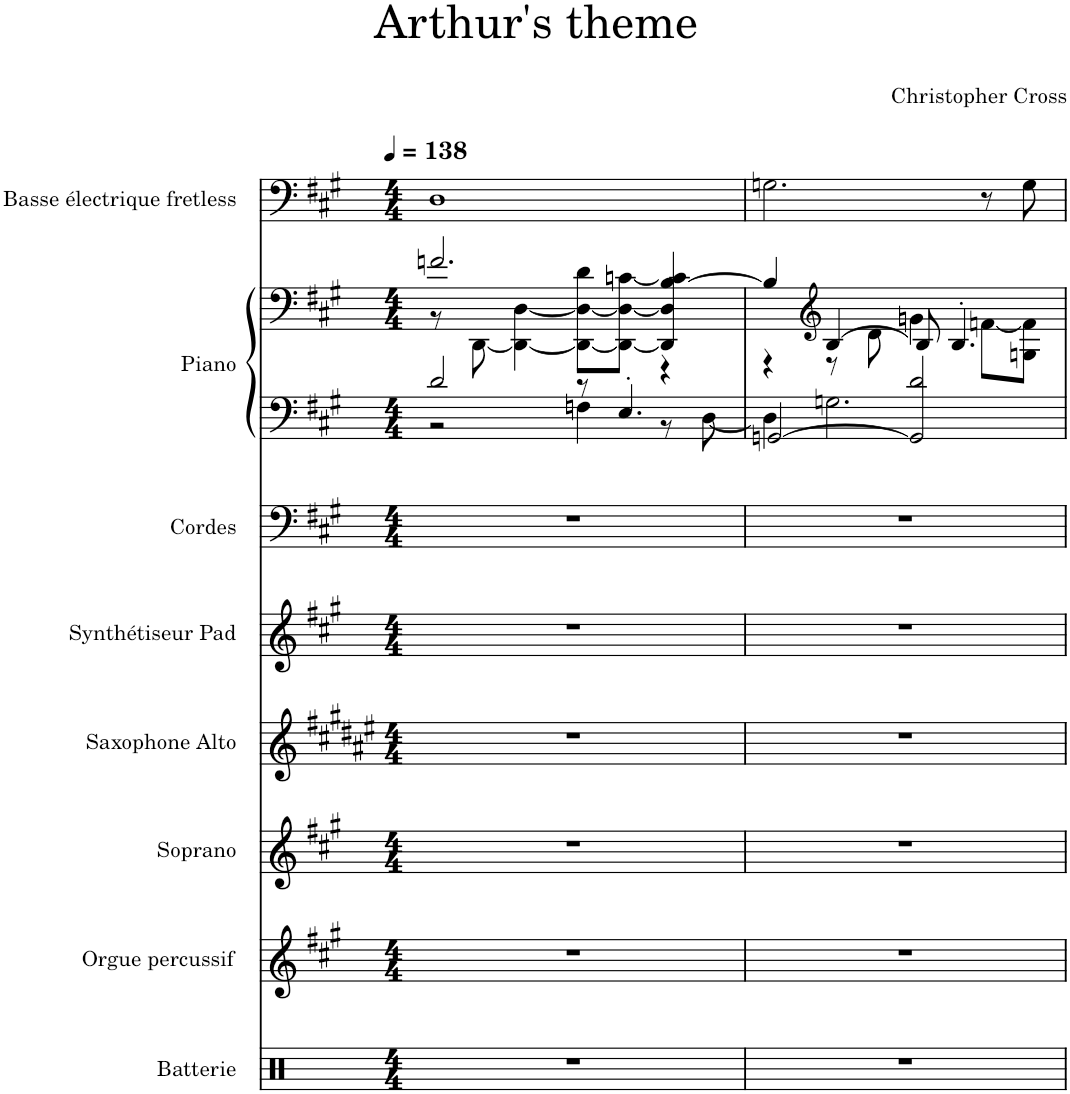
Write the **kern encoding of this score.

**kern	**kern	**kern	**kern	**kern	**kern	**kern	**kern	**kern
*part8	*part7	*part6	*part5	*part4	*part3	*part2	*part2	*part1
*staff9	*staff8	*staff7	*staff6	*staff5	*staff4	*staff3	*staff2	*staff1
*I"Batterie	*I"Orgue percussif	*I"Soprano	*I"Saxophone Alto	*I"Synthétiseur Pad	*I"Cordes	*I"Piano	*	*I"Basse électrique fretless
*I'Bat.	*I'Org. Perc.	*I'S.	*I'Sax. A.	*I'Synth.	*	*I'Pia.	*	*I'B. él. Frtl.
*clefX	*clefG2	*clefG2	*clefG2	*clefG2	*clefF4	*clefF4	*clefF4	*clefF4
*	*	*	*Trd5c9	*	*	*	*	*Trd7c12
*k[f#c#g#]	*k[f#c#g#]	*k[f#c#g#]	*k[f#c#g#d#a#e#]	*k[f#c#g#]	*k[f#c#g#]	*k[f#c#g#]	*k[f#c#g#]	*k[f#c#g#]
*M4/4	*M4/4	*M4/4	*M4/4	*M4/4	*M4/4	*M4/4	*M4/4	*M4/4
*MM138	*MM138	*MM138	*MM138	*MM138	*MM138	*MM138	*MM138	*MM138
=1	=1	=1	=1	=1	=1	=1	=1	=1
*	*	*	*	*	*	*^	*^	*
1r	1r	1r	1r	1r	1r	2d/	2r	2.fn/	8r	1D
.	.	.	.	.	.	.	.	.	[8DD\	.
.	.	.	.	.	.	.	.	.	4DD\_ [4D\	.
.	.	.	.	.	.	8r	4Fn\	.	8DD\_ 8D\_ 8d\L	.
.	.	.	.	.	.	4.E'/	.	.	8DD\_ 8D\_ [8cn\J	.
.	.	.	.	.	.	.	8r	4DD/] 4D/] [4B/ 4c/]	4r	.
.	.	.	.	.	.	.	[8D\	.	.	.
=2	=2	=2	=2	=2	=2	=2	=2	=2	=2	=2
1r	1r	1r	1r	1r	1r	[2GGn/	4D\]	4B/]	4r	2.Gn\
*	*	*	*	*	*	*	*	*clefG2	*	*
.	.	.	.	.	.	.	2.Gn\	[4B/	8r	.
.	.	.	.	.	.	.	.	.	8d\	.
.	.	.	.	.	.	2GG/] 2d/	.	8B/]	4gn\	.
.	.	.	.	.	.	.	.	4.B'/	.	.
.	.	.	.	.	.	.	.	.	[8fn\L	8r
.	.	.	.	.	.	.	.	.	8Gn\ 8f\]J	8G\
*	*	*	*	*	*	*v	*v	*	*	*
*	*	*	*	*	*	*	*v	*v	*
=	=	=	=	=	=	=	=	=
*-	*-	*-	*-	*-	*-	*-	*-	*-
